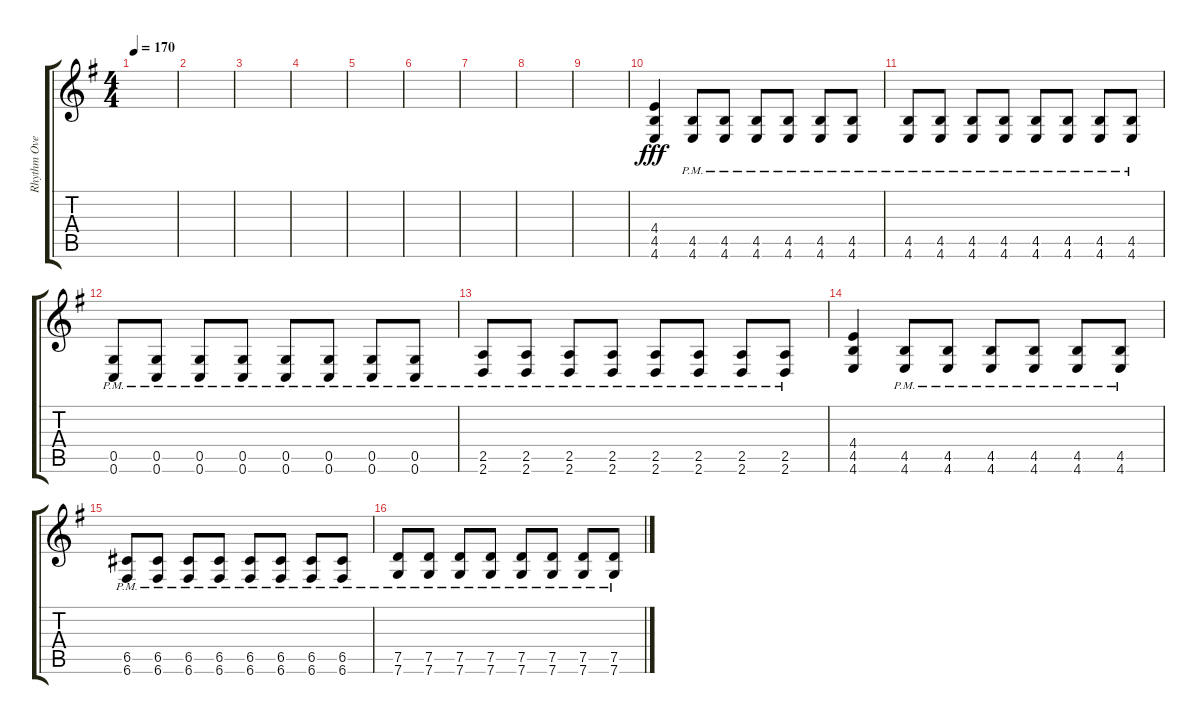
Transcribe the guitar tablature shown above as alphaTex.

\track ("Rhythm Overdrive" "Rhythm Ove") {instrument overdrivenguitar}
\staff {score tabs}
\tuning (D4 A3 F3 C3 G2 C2) {hide}
\ts (4 4)
\tempo 170
\clef g2
\ks eminor
|
|
|
|
|
|
|
|
|
(4.4 4.5 4.6).4{dy fff volume 13} (4.5{pm} 4.6{pm}).8 (4.5{pm} 4.6{pm}).8 (4.5{pm} 4.6{pm}).8 (4.5{pm} 4.6{pm}).8 (4.5{pm} 4.6{pm}).8 (4.5{pm} 4.6{pm}).8 |
(4.5{pm} 4.6{pm}).8 (4.5{pm} 4.6{pm}).8 (4.5{pm} 4.6{pm}).8 (4.5{pm} 4.6{pm}).8 (4.5{pm} 4.6{pm}).8 (4.5{pm} 4.6{pm}).8 (4.5{pm} 4.6{pm}).8 (4.5{pm} 4.6{pm}).8 |
(0.5{pm} 0.6{pm}).8 (0.5{pm} 0.6{pm}).8 (0.5{pm} 0.6{pm}).8 (0.5{pm} 0.6{pm}).8 (0.5{pm} 0.6{pm}).8 (0.5{pm} 0.6{pm}).8 (0.5{pm} 0.6{pm}).8 (0.5{pm} 0.6{pm}).8 |
(2.5{pm} 2.6{pm}).8 (2.5{pm} 2.6{pm}).8 (2.5{pm} 2.6{pm}).8 (2.5{pm} 2.6{pm}).8 (2.5{pm} 2.6{pm}).8 (2.5{pm} 2.6{pm}).8 (2.5{pm} 2.6{pm}).8 (2.5{pm} 2.6{pm}).8 |
(4.4 4.5 4.6).4 (4.5{pm} 4.6{pm}).8 (4.5{pm} 4.6{pm}).8 (4.5{pm} 4.6{pm}).8 (4.5{pm} 4.6{pm}).8 (4.5{pm} 4.6{pm}).8 (4.5{pm} 4.6{pm}).8 |
(6.5{pm} 6.6{pm}).8 (6.5{pm} 6.6{pm}).8 (6.5{pm} 6.6{pm}).8 (6.5{pm} 6.6{pm}).8 (6.5{pm} 6.6{pm}).8 (6.5{pm} 6.6{pm}).8 (6.5{pm} 6.6{pm}).8 (6.5{pm} 6.6{pm}).8 |
(7.5{pm} 7.6{pm}).8 (7.5{pm} 7.6{pm}).8 (7.5{pm} 7.6{pm}).8 (7.5{pm} 7.6{pm}).8 (7.5{pm} 7.6{pm}).8 (7.5{pm} 7.6{pm}).8 (7.5{pm} 7.6{pm}).8 (7.5{pm} 7.6{pm}).8
